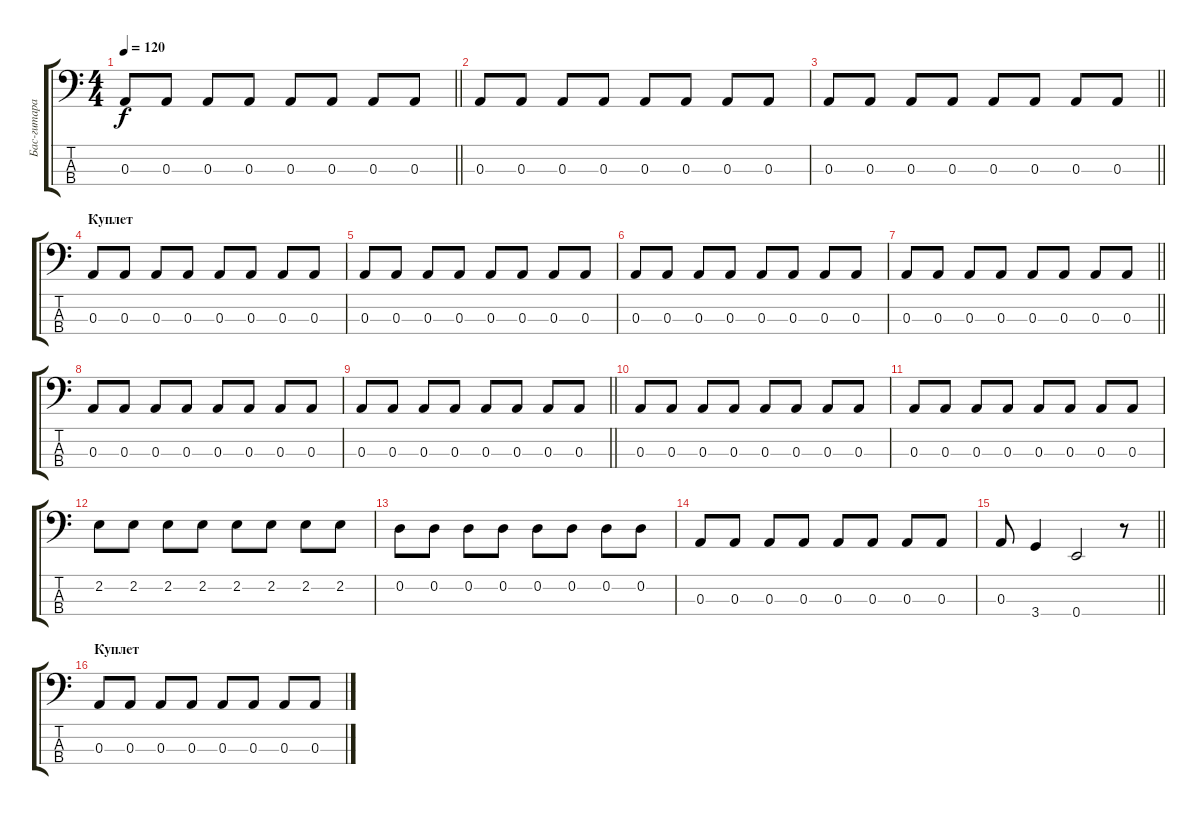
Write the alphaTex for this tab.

\track ("Бас-гитара" "Бас-гитара") {instrument electricbassfinger}
\staff {score tabs}
\tuning (G2 D2 A1 E1) {hide}
\ts (4 4)
\tempo 120
\clef f4
\barLineRight lightlight
\ks c
0.3.8{dy f} 0.3.8 0.3.8 0.3.8 0.3.8 0.3.8 0.3.8 0.3.8 |
0.3.8 0.3.8 0.3.8 0.3.8 0.3.8 0.3.8 0.3.8 0.3.8 |
\barLineRight lightlight
0.3.8 0.3.8 0.3.8 0.3.8 0.3.8 0.3.8 0.3.8 0.3.8 |
\section ("" "Куплет")
0.3.8 0.3.8 0.3.8 0.3.8 0.3.8 0.3.8 0.3.8 0.3.8 |
0.3.8 0.3.8 0.3.8 0.3.8 0.3.8 0.3.8 0.3.8 0.3.8 |
0.3.8 0.3.8 0.3.8 0.3.8 0.3.8 0.3.8 0.3.8 0.3.8 |
\barLineRight lightlight
0.3.8 0.3.8 0.3.8 0.3.8 0.3.8 0.3.8 0.3.8 0.3.8 |
0.3.8 0.3.8 0.3.8 0.3.8 0.3.8 0.3.8 0.3.8 0.3.8 |
\barLineRight lightlight
0.3.8 0.3.8 0.3.8 0.3.8 0.3.8 0.3.8 0.3.8 0.3.8 |
0.3.8 0.3.8 0.3.8 0.3.8 0.3.8 0.3.8 0.3.8 0.3.8 |
0.3.8 0.3.8 0.3.8 0.3.8 0.3.8 0.3.8 0.3.8 0.3.8 |
2.2.8 2.2.8 2.2.8 2.2.8 2.2.8 2.2.8 2.2.8 2.2.8 |
0.2.8 0.2.8 0.2.8 0.2.8 0.2.8 0.2.8 0.2.8 0.2.8 |
0.3.8 0.3.8 0.3.8 0.3.8 0.3.8 0.3.8 0.3.8 0.3.8 |
\barLineRight lightlight
0.3.8 3.4.4 0.4.2 r.8 |
\section ("" "Куплет")
0.3.8 0.3.8 0.3.8 0.3.8 0.3.8 0.3.8 0.3.8 0.3.8
